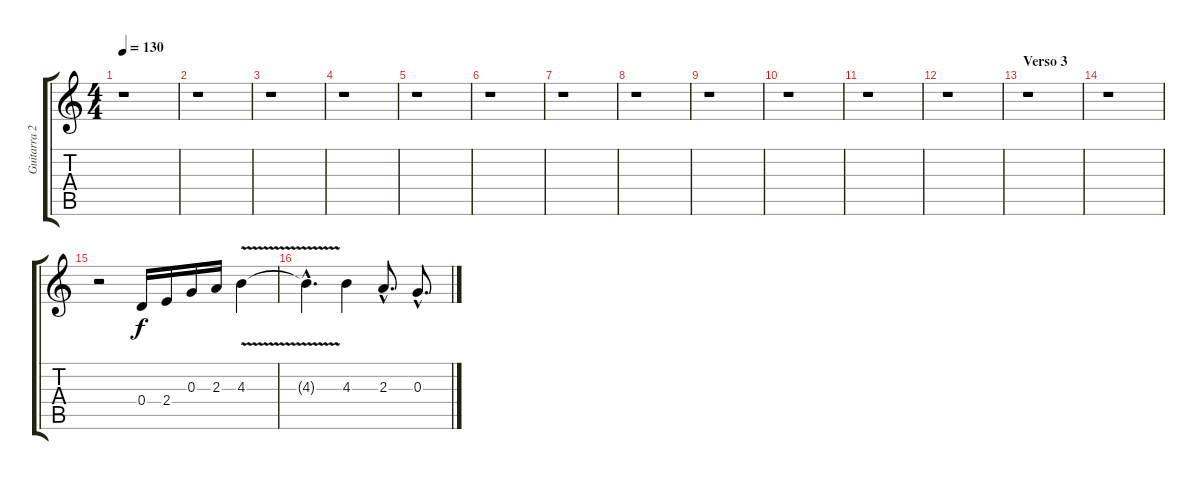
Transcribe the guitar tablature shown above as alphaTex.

\track ("Guitarra 2" "Guitarra 2") {instrument acousticguitarnylon}
\staff {score tabs}
\tuning (E4 B3 G3 D3 A2 E2) {hide}
\ts (4 4)
\tempo 130
\clef g2
\ks c
r.1{dy f} |
r.1 |
r.1 |
r.1 |
r.1 |
r.1 |
r.1 |
r.1 |
r.1 |
r.1 |
\section ("" "")
r.1 |
r.1 |
\section ("" "Verso 3")
r.1 |
r.1 |
r.2 0.4.16{volume 13 instrument electricguitarjazz} 2.4.16 0.3.16 2.3.16 4.3{v}.4 |
4.3{hac t}.4{d} 4.3.4 2.3{hac}.8{d} 0.3{hac}.8{d}
